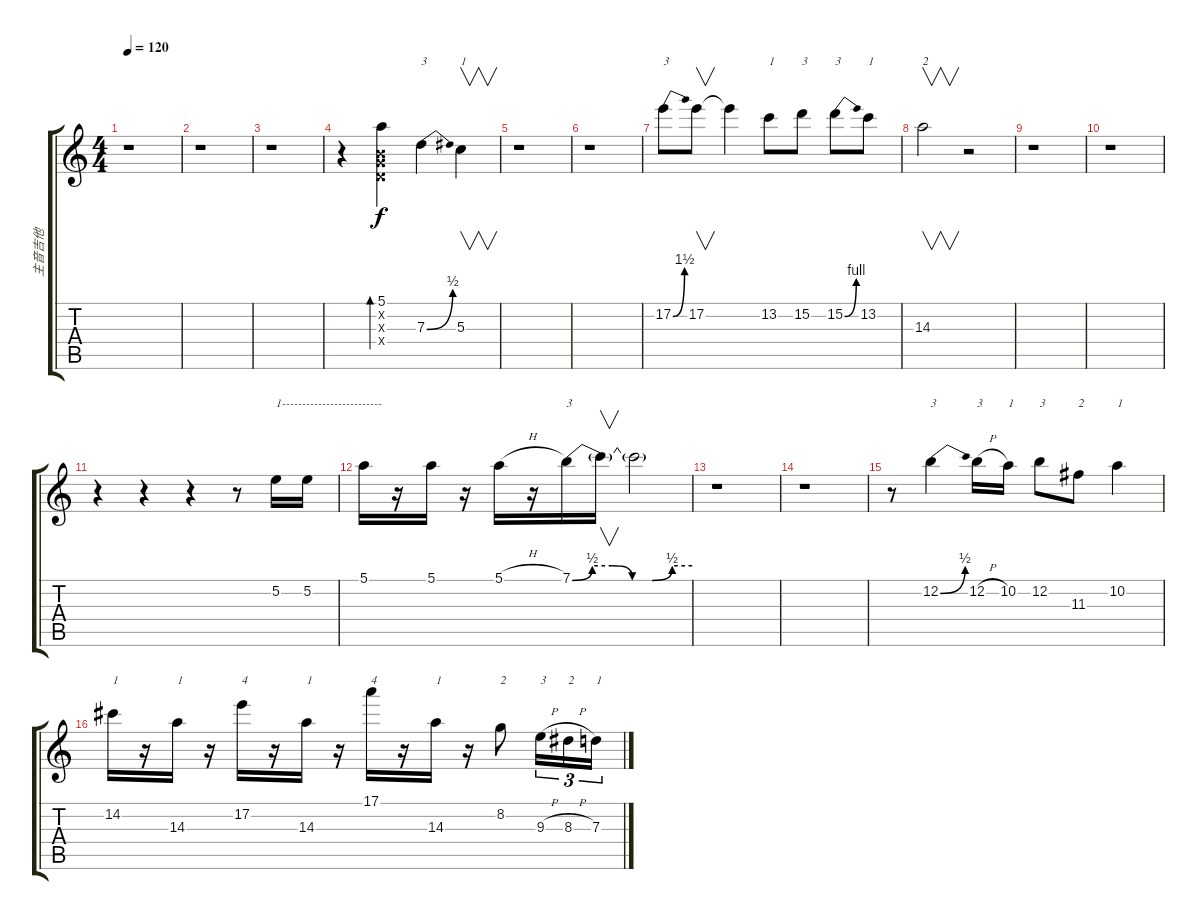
\track ("主音吉他" "主音吉他") {instrument distortionguitar}
\staff {score tabs}
\tuning (E4 B3 G3 D3 A2 E2) {hide}
\ts (4 4)
\tempo 120
\clef g2
\ks c
r.1{dy f} |
r.1 |
r.1 |
r.4 (5.1 0.2{x} 0.3{x} 0.4{x}).4{bd 480} 7.3{be (bend 0 0 60 2)}.4{txt "3"} 5.3.4{v txt "1"} |
r.1 |
r.1 |
17.2{be (bend 0 0 60 6)}.8{txt "3"} 17.2.8{v} 17.2{t}.4 13.2.8{txt "1"} 15.2.8{txt "3"} 15.2{be (bend 0 0 60 4)}.8{txt "3"} 13.2.8{txt "1"} |
14.3.2{v txt "2"} r.2 |
r.1 |
r.1 |
r.4 r.4 r.4 r.8 5.2.16{txt "1-------------------------"} 5.2.16 |
5.1.16 r.16 5.1.16 r.16 5.1{h}.16 r.16 7.1{be (custom 0 0 10 2 20 2 30 0 40 0 50 2 60 2)}.16{txt "3"} 7.1{t}.16{v} 7.1{t}.2 |
r.1 |
r.1 |
r.8 12.2{be (bend 0 0 60 2)}.4{txt "3"} 12.2{h}.16{txt "3"} 10.2.16{txt "1"} 12.2.8{txt "3"} 11.3.8{txt "2"} 10.2.4{txt "1"} |
14.2.16{txt "1"} r.16 14.3.16{txt "1"} r.16 17.2.16{txt "4"} r.16 14.3.16{txt "1"} r.16 17.1.16{txt "4"} r.16 14.3.16{txt "1"} r.16 8.2.8{txt "2"} 9.3{h}.16{tu (3 2) txt "3"} 8.3{h}.16{tu (3 2) txt "2"} 7.3.16{tu (3 2) txt "1"}
